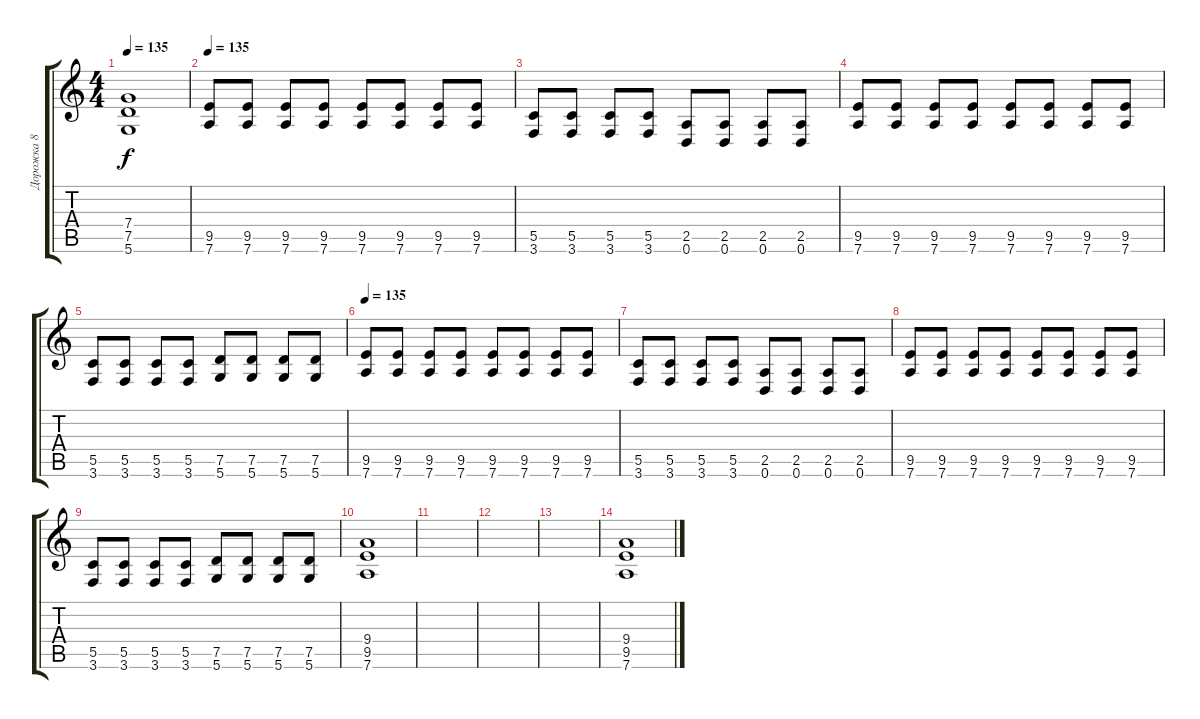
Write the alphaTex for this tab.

\track ("Дорожка 8" "Дорожка 8") {solo instrument distortionguitar}
\staff {score tabs}
\tuning (D4 A3 F3 C3 G2 D2) {hide}
\ts (4 4)
\tempo 135
\clef g2
\ks c
(7.4 7.5 5.6).1{dy f} |
\tempo 135
(9.5 7.6).8 (9.5 7.6).8 (9.5 7.6).8 (9.5 7.6).8 (9.5 7.6).8 (9.5 7.6).8 (9.5 7.6).8 (9.5 7.6).8 |
(5.5 3.6).8 (5.5 3.6).8 (5.5 3.6).8 (5.5 3.6).8 (2.5 0.6).8 (2.5 0.6).8 (2.5 0.6).8 (2.5 0.6).8 |
(9.5 7.6).8 (9.5 7.6).8 (9.5 7.6).8 (9.5 7.6).8 (9.5 7.6).8 (9.5 7.6).8 (9.5 7.6).8 (9.5 7.6).8 |
(5.5 3.6).8 (5.5 3.6).8 (5.5 3.6).8 (5.5 3.6).8 (7.5 5.6).8 (7.5 5.6).8 (7.5 5.6).8 (7.5 5.6).8 |
\tempo 135
(9.5 7.6).8 (9.5 7.6).8 (9.5 7.6).8 (9.5 7.6).8 (9.5 7.6).8 (9.5 7.6).8 (9.5 7.6).8 (9.5 7.6).8 |
(5.5 3.6).8 (5.5 3.6).8 (5.5 3.6).8 (5.5 3.6).8 (2.5 0.6).8 (2.5 0.6).8 (2.5 0.6).8 (2.5 0.6).8 |
(9.5 7.6).8 (9.5 7.6).8 (9.5 7.6).8 (9.5 7.6).8 (9.5 7.6).8 (9.5 7.6).8 (9.5 7.6).8 (9.5 7.6).8 |
(5.5 3.6).8 (5.5 3.6).8 (5.5 3.6).8 (5.5 3.6).8 (7.5 5.6).8 (7.5 5.6).8 (7.5 5.6).8 (7.5 5.6).8 |
(9.4 9.5 7.6).1 |
|
|
|
(9.4 9.5 7.6).1
